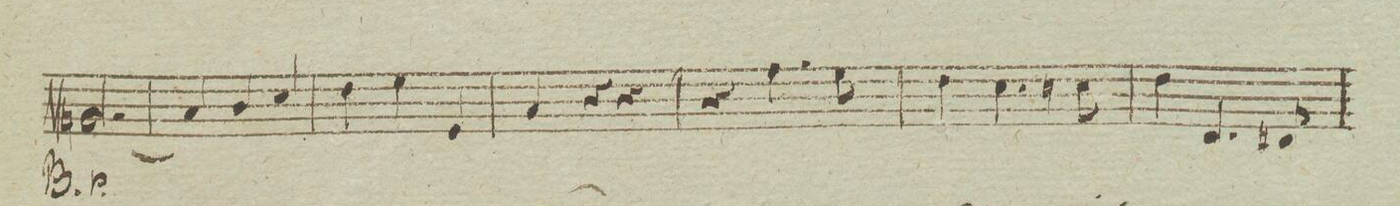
**kern	**dynam
*I"Basso	*
*clefF4	*
*k[b-e-a-]	*
*met(c|)	*
*M3/4	*
(2.BBn/	.
=72	=72
4C/)	.
4D/	.
4E-/	.
=73	=73
4F\	.
4G\	.
4GG/	.
=74	=74
4C/	.
4r	.
4r	.
=75	=75
4r	.
4.A-\	.
8G\	.
=76	=76
4F\	.
4.E-\	.
8En\	.
=77	=77
4F\	.
4.FF/	.
8FF#X/	.
=78	=78
*-	*-
